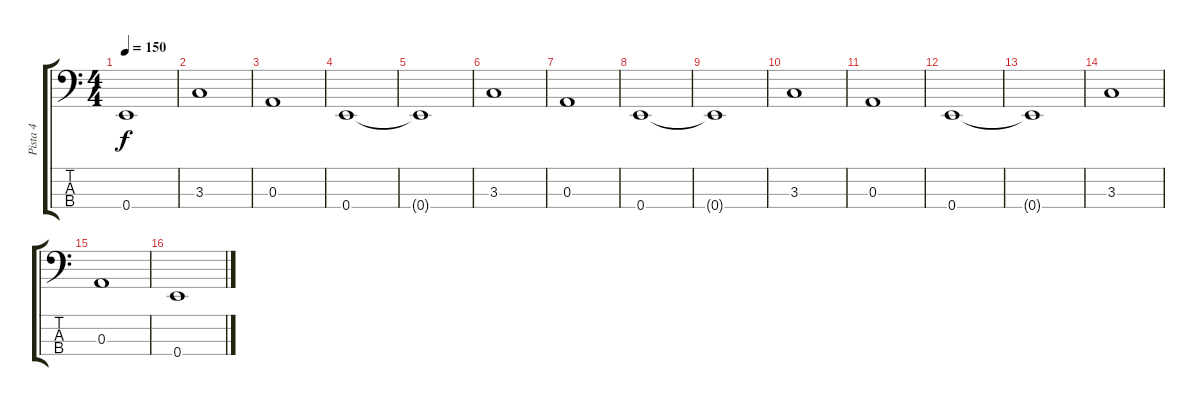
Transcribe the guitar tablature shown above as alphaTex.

\track ("Pista 4" "Pista 4") {instrument electricbassfinger}
\staff {score tabs}
\tuning (G2 D2 A1 E1) {hide}
\ts (4 4)
\tempo 150
\clef f4
\ks c
0.4{t}.1{dy f} |
3.3.1 |
0.3.1 |
0.4.1 |
0.4{t}.1 |
3.3.1 |
0.3.1 |
0.4.1 |
0.4{t}.1 |
3.3.1 |
0.3.1 |
0.4.1 |
0.4{t}.1 |
3.3.1 |
0.3.1 |
0.4.1
